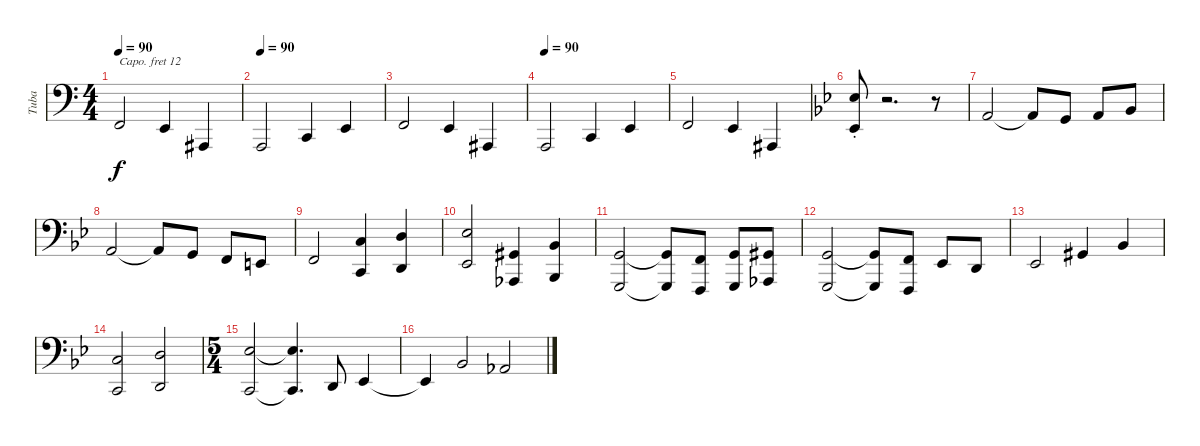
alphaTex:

\track ("Tuba" "Tuba") {instrument tuba}
\staff {score}
\capo 12
\tuning (C3 G2 D2 A1 E1 F0) {hide}
\ts (4 4)
\tempo 90
\clef f4
\ks aminor
1.5.2{dy f} 0.5.4 5.6.4 |
\tempo 90
4.6.2 7.6.4 11.6.4 |
1.5.2 0.5.4 5.6.4 |
\tempo 90
4.6.2 7.6.4 11.6.4 |
1.5.2 0.5.4 5.6.4 |
\ks gminor
(11.5{st} 10.6{st}).8 r.2{d} r.8 |
5.5.2 5.5{t}.8 3.5.8 5.5.8 6.5.8 |
0.4.2 0.4{t}.8 3.5.8 1.5.8 0.5.8 |
1.5.2 (8.5 7.6).4 (10.5 9.6).4 |
(11.5 10.6).2 (4.5{acc #} 3.6).4 (6.5 5.6).4 |
(3.5 2.6).2 (3.5{t} 2.6{t}).8 (1.5 0.6).8 (3.5 2.6).8 (4.5{acc #} 3.6).8 |
(3.5 2.6).2 (3.5{t} 2.6{t}).8 (1.5 0.6).8 10.6.8 9.6.8 |
10.6.2 4.5{acc #}.4 6.5.4 |
(8.5 7.6).2 (10.5 9.6).2 |
\ts (5 4)
(11.5 7.6).2 (11.5{t} 7.6{t}).4{d} 9.6.8 10.6.4 |
10.6{t}.4 6.5.2 4.5.2
